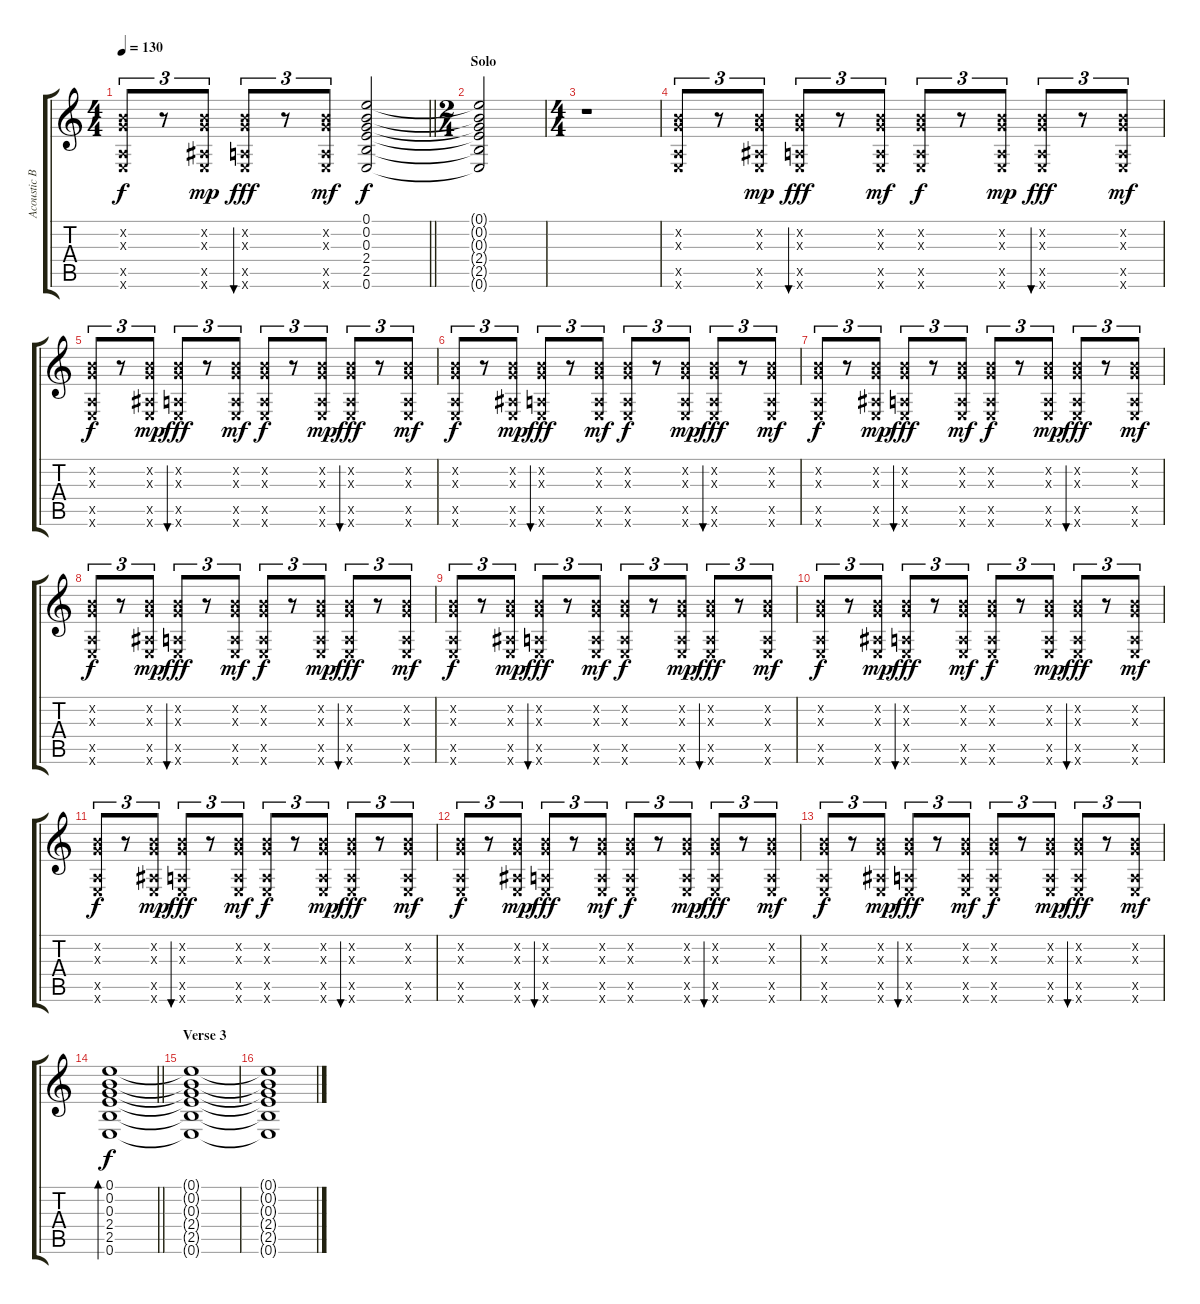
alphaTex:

\track ("Acoustic Background" "Acoustic B") {instrument acousticguitarsteel}
\staff {score tabs}
\tuning (E4 B3 G3 D3 A2 E2) {hide}
\ts (4 4)
\tempo 130
\clef g2
\barLineRight lightlight
\ks c
(0.2{x} 0.3{x} 0.5{x} 0.6{x}).8{tu (3 2) dy f} r.8{tu (3 2)} (0.2{x} 0.3{x} 1.5{x} 0.6{x}).8{tu (3 2) dy mp} (0.2{x} 0.3{x} 0.5{x} 0.6{x}).8{tu (3 2) bu 120 dy fff} r.8{tu (3 2)} (0.2{x} 0.3{x} 0.5{x} 0.6{x}).8{tu (3 2) dy mf} (0.1 0.2 0.3 2.4 2.5 0.6).2{dy f} |
\ts (2 4)
\section ("" "Solo")
(0.1{t} 0.2{t} 0.3{t} 2.4{t} 2.5{t} 0.6{t}).2 |
\ts (4 4)
r.1 |
(0.2{x} 0.3{x} 0.5{x} 0.6{x}).8{tu (3 2)} r.8{tu (3 2)} (0.2{x} 0.3{x} 1.5{x} 0.6{x}).8{tu (3 2) dy mp} (0.2{x} 0.3{x} 0.5{x} 0.6{x}).8{tu (3 2) bu 120 dy fff} r.8{tu (3 2)} (0.2{x} 0.3{x} 0.5{x} 0.6{x}).8{tu (3 2) dy mf} (0.2{x} 0.3{x} 0.5{x} 0.6{x}).8{tu (3 2) dy f} r.8{tu (3 2)} (0.2{x} 0.3{x} 0.5{x} 0.6{x}).8{tu (3 2) dy mp} (0.2{x} 0.3{x} 0.5{x} 0.6{x}).8{tu (3 2) bu 120 dy fff} r.8{tu (3 2)} (0.2{x} 0.3{x} 0.5{x} 0.6{x}).8{tu (3 2) dy mf} |
(0.2{x} 0.3{x} 0.5{x} 0.6{x}).8{tu (3 2) dy f} r.8{tu (3 2)} (0.2{x} 0.3{x} 1.5{x} 0.6{x}).8{tu (3 2) dy mp} (0.2{x} 0.3{x} 0.5{x} 0.6{x}).8{tu (3 2) bu 120 dy fff} r.8{tu (3 2)} (0.2{x} 0.3{x} 0.5{x} 0.6{x}).8{tu (3 2) dy mf} (0.2{x} 0.3{x} 0.5{x} 0.6{x}).8{tu (3 2) dy f} r.8{tu (3 2)} (0.2{x} 0.3{x} 0.5{x} 0.6{x}).8{tu (3 2) dy mp} (0.2{x} 0.3{x} 0.5{x} 0.6{x}).8{tu (3 2) bu 120 dy fff} r.8{tu (3 2)} (0.2{x} 0.3{x} 0.5{x} 0.6{x}).8{tu (3 2) dy mf} |
(0.2{x} 0.3{x} 0.5{x} 0.6{x}).8{tu (3 2) dy f} r.8{tu (3 2)} (0.2{x} 0.3{x} 1.5{x} 0.6{x}).8{tu (3 2) dy mp} (0.2{x} 0.3{x} 0.5{x} 0.6{x}).8{tu (3 2) bu 120 dy fff} r.8{tu (3 2)} (0.2{x} 0.3{x} 0.5{x} 0.6{x}).8{tu (3 2) dy mf} (0.2{x} 0.3{x} 0.5{x} 0.6{x}).8{tu (3 2) dy f} r.8{tu (3 2)} (0.2{x} 0.3{x} 0.5{x} 0.6{x}).8{tu (3 2) dy mp} (0.2{x} 0.3{x} 0.5{x} 0.6{x}).8{tu (3 2) bu 120 dy fff} r.8{tu (3 2)} (0.2{x} 0.3{x} 0.5{x} 0.6{x}).8{tu (3 2) dy mf} |
(0.2{x} 0.3{x} 0.5{x} 0.6{x}).8{tu (3 2) dy f} r.8{tu (3 2)} (0.2{x} 0.3{x} 1.5{x} 0.6{x}).8{tu (3 2) dy mp} (0.2{x} 0.3{x} 0.5{x} 0.6{x}).8{tu (3 2) bu 120 dy fff} r.8{tu (3 2)} (0.2{x} 0.3{x} 0.5{x} 0.6{x}).8{tu (3 2) dy mf} (0.2{x} 0.3{x} 0.5{x} 0.6{x}).8{tu (3 2) dy f} r.8{tu (3 2)} (0.2{x} 0.3{x} 0.5{x} 0.6{x}).8{tu (3 2) dy mp} (0.2{x} 0.3{x} 0.5{x} 0.6{x}).8{tu (3 2) bu 120 dy fff} r.8{tu (3 2)} (0.2{x} 0.3{x} 0.5{x} 0.6{x}).8{tu (3 2) dy mf} |
(0.2{x} 0.3{x} 0.5{x} 0.6{x}).8{tu (3 2) dy f} r.8{tu (3 2)} (0.2{x} 0.3{x} 1.5{x} 0.6{x}).8{tu (3 2) dy mp} (0.2{x} 0.3{x} 0.5{x} 0.6{x}).8{tu (3 2) bu 120 dy fff} r.8{tu (3 2)} (0.2{x} 0.3{x} 0.5{x} 0.6{x}).8{tu (3 2) dy mf} (0.2{x} 0.3{x} 0.5{x} 0.6{x}).8{tu (3 2) dy f} r.8{tu (3 2)} (0.2{x} 0.3{x} 0.5{x} 0.6{x}).8{tu (3 2) dy mp} (0.2{x} 0.3{x} 0.5{x} 0.6{x}).8{tu (3 2) bu 120 dy fff} r.8{tu (3 2)} (0.2{x} 0.3{x} 0.5{x} 0.6{x}).8{tu (3 2) dy mf} |
(0.2{x} 0.3{x} 0.5{x} 0.6{x}).8{tu (3 2) dy f} r.8{tu (3 2)} (0.2{x} 0.3{x} 1.5{x} 0.6{x}).8{tu (3 2) dy mp} (0.2{x} 0.3{x} 0.5{x} 0.6{x}).8{tu (3 2) bu 120 dy fff} r.8{tu (3 2)} (0.2{x} 0.3{x} 0.5{x} 0.6{x}).8{tu (3 2) dy mf} (0.2{x} 0.3{x} 0.5{x} 0.6{x}).8{tu (3 2) dy f} r.8{tu (3 2)} (0.2{x} 0.3{x} 0.5{x} 0.6{x}).8{tu (3 2) dy mp} (0.2{x} 0.3{x} 0.5{x} 0.6{x}).8{tu (3 2) bu 120 dy fff} r.8{tu (3 2)} (0.2{x} 0.3{x} 0.5{x} 0.6{x}).8{tu (3 2) dy mf} |
(0.2{x} 0.3{x} 0.5{x} 0.6{x}).8{tu (3 2) dy f} r.8{tu (3 2)} (0.2{x} 0.3{x} 1.5{x} 0.6{x}).8{tu (3 2) dy mp} (0.2{x} 0.3{x} 0.5{x} 0.6{x}).8{tu (3 2) bu 120 dy fff} r.8{tu (3 2)} (0.2{x} 0.3{x} 0.5{x} 0.6{x}).8{tu (3 2) dy mf} (0.2{x} 0.3{x} 0.5{x} 0.6{x}).8{tu (3 2) dy f} r.8{tu (3 2)} (0.2{x} 0.3{x} 0.5{x} 0.6{x}).8{tu (3 2) dy mp} (0.2{x} 0.3{x} 0.5{x} 0.6{x}).8{tu (3 2) bu 120 dy fff} r.8{tu (3 2)} (0.2{x} 0.3{x} 0.5{x} 0.6{x}).8{tu (3 2) dy mf} |
(0.2{x} 0.3{x} 0.5{x} 0.6{x}).8{tu (3 2) dy f} r.8{tu (3 2)} (0.2{x} 0.3{x} 1.5{x} 0.6{x}).8{tu (3 2) dy mp} (0.2{x} 0.3{x} 0.5{x} 0.6{x}).8{tu (3 2) bu 120 dy fff} r.8{tu (3 2)} (0.2{x} 0.3{x} 0.5{x} 0.6{x}).8{tu (3 2) dy mf} (0.2{x} 0.3{x} 0.5{x} 0.6{x}).8{tu (3 2) dy f} r.8{tu (3 2)} (0.2{x} 0.3{x} 0.5{x} 0.6{x}).8{tu (3 2) dy mp} (0.2{x} 0.3{x} 0.5{x} 0.6{x}).8{tu (3 2) bu 120 dy fff} r.8{tu (3 2)} (0.2{x} 0.3{x} 0.5{x} 0.6{x}).8{tu (3 2) dy mf} |
(0.2{x} 0.3{x} 0.5{x} 0.6{x}).8{tu (3 2) dy f} r.8{tu (3 2)} (0.2{x} 0.3{x} 1.5{x} 0.6{x}).8{tu (3 2) dy mp} (0.2{x} 0.3{x} 0.5{x} 0.6{x}).8{tu (3 2) bu 120 dy fff} r.8{tu (3 2)} (0.2{x} 0.3{x} 0.5{x} 0.6{x}).8{tu (3 2) dy mf} (0.2{x} 0.3{x} 0.5{x} 0.6{x}).8{tu (3 2) dy f} r.8{tu (3 2)} (0.2{x} 0.3{x} 0.5{x} 0.6{x}).8{tu (3 2) dy mp} (0.2{x} 0.3{x} 0.5{x} 0.6{x}).8{tu (3 2) bu 120 dy fff} r.8{tu (3 2)} (0.2{x} 0.3{x} 0.5{x} 0.6{x}).8{tu (3 2) dy mf} |
(0.2{x} 0.3{x} 0.5{x} 0.6{x}).8{tu (3 2) dy f} r.8{tu (3 2)} (0.2{x} 0.3{x} 1.5{x} 0.6{x}).8{tu (3 2) dy mp} (0.2{x} 0.3{x} 0.5{x} 0.6{x}).8{tu (3 2) bu 120 dy fff} r.8{tu (3 2)} (0.2{x} 0.3{x} 0.5{x} 0.6{x}).8{tu (3 2) dy mf} (0.2{x} 0.3{x} 0.5{x} 0.6{x}).8{tu (3 2) dy f} r.8{tu (3 2)} (0.2{x} 0.3{x} 0.5{x} 0.6{x}).8{tu (3 2) dy mp} (0.2{x} 0.3{x} 0.5{x} 0.6{x}).8{tu (3 2) bu 120 dy fff} r.8{tu (3 2)} (0.2{x} 0.3{x} 0.5{x} 0.6{x}).8{tu (3 2) dy mf} |
\barLineRight lightlight
(0.1 0.2 0.3 2.4 2.5 0.6).1{bd 120 dy f} |
\section ("" "Verse 3")
(0.1{t} 0.2{t} 0.3{t} 2.4{t} 2.5{t} 0.6{t}).1 |
(0.1{t} 0.2{t} 0.3{t} 2.4{t} 2.5{t} 0.6{t}).1
